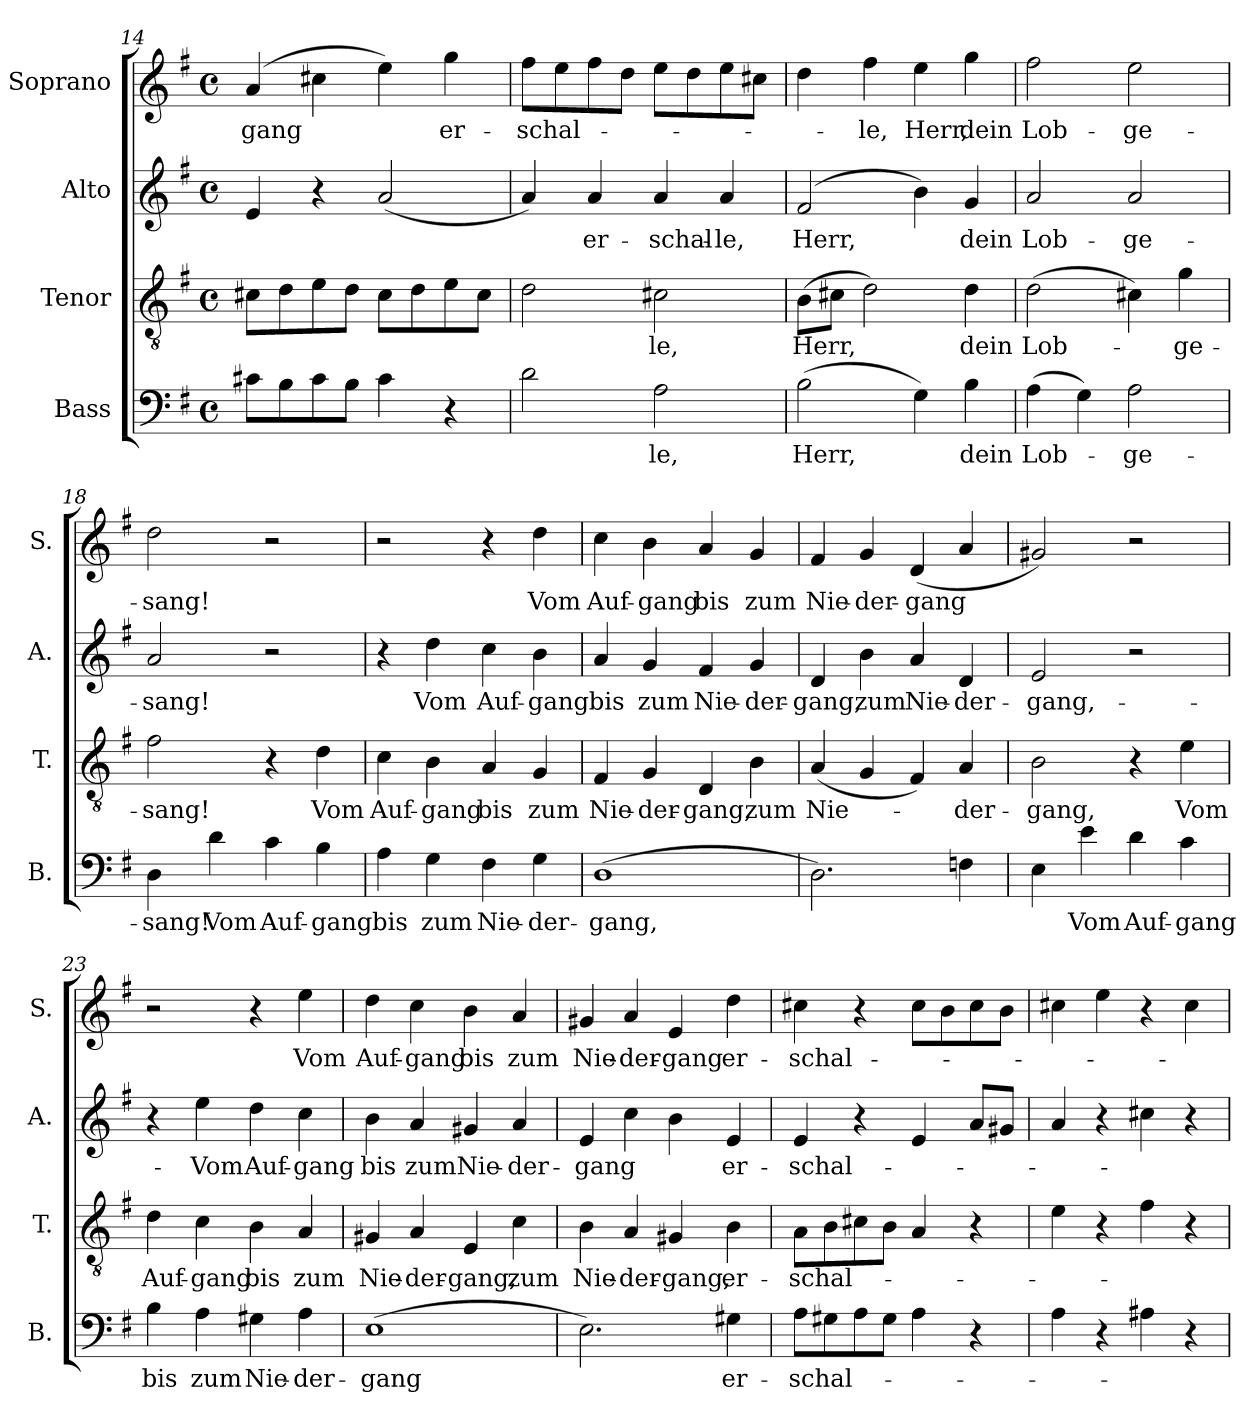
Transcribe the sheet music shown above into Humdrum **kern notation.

**kern	**text	**kern	**text	**kern	**text	**kern	**text
*part4	*part4	*part3	*part3	*part2	*part2	*part1	*part1
*staff4	*staff4	*staff3	*staff3	*staff2	*staff2	*staff1	*staff1
*I"Bass	*	*I"Tenor	*	*I"Alto	*	*I"Soprano	*
*I'B.	*	*I'T.	*	*I'A.	*	*I'S.	*
!!LO:PB:g=z
*clefF4	*	*clefGv2	*	*clefG2	*	*clefG2	*
*k[f#]	*	*k[f#]	*	*k[f#]	*	*k[f#]	*
*G:	*	*G:	*	*G:	*	*G:	*
*M4/4	*	*M4/4	*	*M4/4	*	*M4/4	*
*met(c)	*	*met(c)	*	*met(c)	*	*met(c)	*
=14	=14	=14	=14	=14	=14	=14	=14
!	!	!	!	!	!	!	!LO:LY:b
8c#X\L	.	8c#X\L	.	4e/	.	(>4a/	-gang
8B\	.	8d\	.	.	.	.	.
8c#\	.	8e\	.	4r	.	4cc#X\	.
8B\J	.	8d\J	.	.	.	.	.
4c#\	.	8c#\L	.	(<2a/	.	4ee\)	.
.	.	8d\	.	.	.	.	.
!	!	!	!	!	!	!	!LO:LY:b
4r	.	8e\	.	.	.	4gg\	er-
.	.	8c#\J	.	.	.	.	.
=15	=15	=15	=15	=15	=15	=15	=15
!	!	!	!	!	!	!	!LO:LY:b
2d\	.	2d\	.	4a/)	.	8ff#\L	-schal-
.	.	.	.	.	.	8ee\	.
!	!	!	!	!	!LO:LY:b	!	!
.	.	.	.	4a/	er-	8ff#\	.
.	.	.	.	.	.	8dd\J	.
!	!LO:LY:b	!	!LO:LY:b	!	!LO:LY:b	!	!
2A\	le,	2c#X\	le,	4a/	-schal-	8ee\L	.
.	.	.	.	.	.	8dd\	.
!	!	!	!	!	!LO:LY:b	!	!
.	.	.	.	4a/	-le,	8ee\	.
.	.	.	.	.	.	8cc#X\J	.
=16	=16	=16	=16	=16	=16	=16	=16
!	!LO:LY:b	!	!LO:LY:b	!	!LO:LY:b	!	!
(>2B\	Herr,	(>8B\L	Herr,	(>2f#/	Herr,	4dd\	.
.	.	8c#X\J	.	.	.	.	.
!	!	!	!	!	!	!	!LO:LY:b
.	.	2d\)	.	.	.	4ff#\	-le,
!	!	!	!	!	!	!	!LO:LY:b
4G\)	.	.	.	4b\)	.	4ee\	Herr,
!	!LO:LY:b	!	!LO:LY:b	!	!LO:LY:b	!	!LO:LY:b
4B\	dein	4d\	dein	4g/	dein	4gg\	dein
=17	=17	=17	=17	=17	=17	=17	=17
!	!LO:LY:b	!	!LO:LY:b	!	!LO:LY:b	!	!LO:LY:b
(>4A\	Lob-	(>2d\	Lob-	2a/	Lob-	2ff#\	Lob-
4G\)	.	.	.	.	.	.	.
!	!LO:LY:b	!	!	!	!LO:LY:b	!	!LO:LY:b
2A\	-ge-	4c#X\)	.	2a/	-ge-	2ee\	-ge-
!	!	!	!LO:LY:b	!	!	!	!
.	.	4g\	-ge-	.	.	.	.
!!LO:LB:g=z
=18	=18	=18	=18	=18	=18	=18	=18
!	!LO:LY:b	!	!LO:LY:b	!	!LO:LY:b	!	!LO:LY:b
4D\	-sang!	2f#\	-sang!	2a/	-sang!	2dd\	-sang!
!	!LO:LY:b	!	!	!	!	!	!
4d\	Vom	.	.	.	.	.	.
!	!LO:LY:b	!	!	!	!	!	!
4c\	Auf-	4r	.	2r	.	2r	.
!	!LO:LY:b	!	!LO:LY:b	!	!	!	!
4B\	-gang	4d\	Vom	.	.	.	.
=19	=19	=19	=19	=19	=19	=19	=19
!	!LO:LY:b	!	!LO:LY:b	!	!	!	!
4A\	bis	4c\	Auf-	4r	.	2r	.
!	!LO:LY:b	!	!LO:LY:b	!	!LO:LY:b	!	!
4G\	zum	4B\	-gang	4dd\	Vom	.	.
!	!LO:LY:b	!	!LO:LY:b	!	!LO:LY:b	!	!
4F#\	Nie-	4A/	bis	4cc\	Auf-	4r	.
!	!LO:LY:b	!	!LO:LY:b	!	!LO:LY:b	!	!LO:LY:b
4G\	-der-	4G/	zum	4b\	-gang	4dd\	Vom
=20	=20	=20	=20	=20	=20	=20	=20
!	!LO:LY:b	!	!LO:LY:b	!	!LO:LY:b	!	!LO:LY:b
(>1D	-gang,	4F#/	Nie-	4a/	bis	4cc\	Auf-
!	!	!	!LO:LY:b	!	!LO:LY:b	!	!LO:LY:b
.	.	4G/	-der-	4g/	zum	4b\	-gang
!	!	!	!LO:LY:b	!	!LO:LY:b	!	!LO:LY:b
.	.	4D/	-gang,	4f#/	Nie-	4a/	bis
!	!	!	!LO:LY:b	!	!LO:LY:b	!	!LO:LY:b
.	.	4B\	zum	4g/	-der-	4g/	zum
=21	=21	=21	=21	=21	=21	=21	=21
!	!	!	!LO:LY:b	!	!LO:LY:b	!	!LO:LY:b
2.D\)	.	(<4A/	Nie-	4d/	-gang,	4f#/	Nie-
!	!	!	!	!	!LO:LY:b	!	!LO:LY:b
.	.	4G/	.	4b\	zum	4g/	-der-
!	!	!	!	!	!LO:LY:b	!	!LO:LY:b
.	.	4F#/)	.	4a/	Nie-	(<4d/	-gang
!	!	!	!LO:LY:b	!	!LO:LY:b	!	!
4Fn\	.	4A/	-der-	4d/	-der-	4a/	.
!!LO:LB:g=z
=22	=22	=22	=22	=22	=22	=22	=22
!	!	!	!LO:LY:b	!	!LO:LY:b	!	!
4E\	.	2B\	-gang,	2e/	-gang,-	2g#X/)	.
!	!LO:LY:b	!	!	!	!	!	!
4e\	Vom	.	.	.	.	.	.
!	!LO:LY:b	!	!	!	!	!	!
4d\	Auf-	4r	.	2r	.	2r	.
!	!LO:LY:b	!	!LO:LY:b	!	!	!	!
4c\	-gang	4e\	Vom	.	.	.	.
=23	=23	=23	=23	=23	=23	=23	=23
!	!LO:LY:b	!	!LO:LY:b	!	!	!	!
4B\	bis	4d\	Auf-	4r	.	2r	.
!	!LO:LY:b	!	!LO:LY:b	!	!LO:LY:b	!	!
4A\	zum	4c\	-gang	4ee\	Vom	.	.
!	!LO:LY:b	!	!LO:LY:b	!	!LO:LY:b	!	!
4G#X\	Nie-	4B\	bis	4dd\	Auf-	4r	.
!	!LO:LY:b	!	!LO:LY:b	!	!LO:LY:b	!	!LO:LY:b
4A\	-der-	4A/	zum	4cc\	-gang	4ee\	Vom
=24	=24	=24	=24	=24	=24	=24	=24
!	!LO:LY:b	!	!LO:LY:b	!	!LO:LY:b	!	!LO:LY:b
(>1E	-gang	4G#X/	Nie-	4b\	bis	4dd\	Auf-
!	!	!	!LO:LY:b	!	!LO:LY:b	!	!LO:LY:b
.	.	4A/	-der-	4a/	zum	4cc\	-gang
!	!	!	!LO:LY:b	!	!LO:LY:b	!	!LO:LY:b
.	.	4E/	-gang,	4g#X/	Nie-	4b\	bis
!	!	!	!LO:LY:b	!	!LO:LY:b	!	!LO:LY:b
.	.	4c\	zum	4a/	-der-	4a/	zum
=25	=25	=25	=25	=25	=25	=25	=25
!	!	!	!LO:LY:b	!	!LO:LY:b	!	!LO:LY:b
2.E\)	.	4B\	Nie-	4e/	-gang	4g#X/	Nie-
!	!	!	!LO:LY:b	!	!	!	!LO:LY:b
.	.	4A/	-der-	4cc\	.	4a/	-der-
!	!	!	!LO:LY:b	!	!	!	!LO:LY:b
.	.	4G#X/	-gang,	4b\	.	4e/	-gang
!	!LO:LY:b	!	!LO:LY:b	!	!LO:LY:b	!	!LO:LY:b
4G#X\	er-	4B\	er-	4e/	er-	4dd\	er-
!!LO:PB:g=z
=26	=26	=26	=26	=26	=26	=26	=26
!	!LO:LY:b	!	!LO:LY:b	!	!LO:LY:b	!	!LO:LY:b
8A\L	-schal-	8A\L	-schal-	4e/	-schal-	4cc#X\	-schal-
8G#X\	.	8B\	.	.	.	.	.
8A\	.	8c#X\	.	4r	.	4r	.
8G#\J	.	8B\J	.	.	.	.	.
4A\	.	4A/	.	4e/	.	8cc#\L	.
.	.	.	.	.	.	8b\	.
4r	.	4r	.	8a/L	.	8cc#\	.
.	.	.	.	8g#X/J	.	8b\J	.
=27	=27	=27	=27	=27	=27	=27	=27
4A\	.	4e\	.	4a/	.	4cc#X\	.
4r	.	4r	.	4r	.	4ee\	.
4A#X\	.	4f#\	.	4cc#X\	.	4r	.
4r	.	4r	.	4r	.	4cc#\	.
=	=	=	=	=	=	=	=
*-	*-	*-	*-	*-	*-	*-	*-
